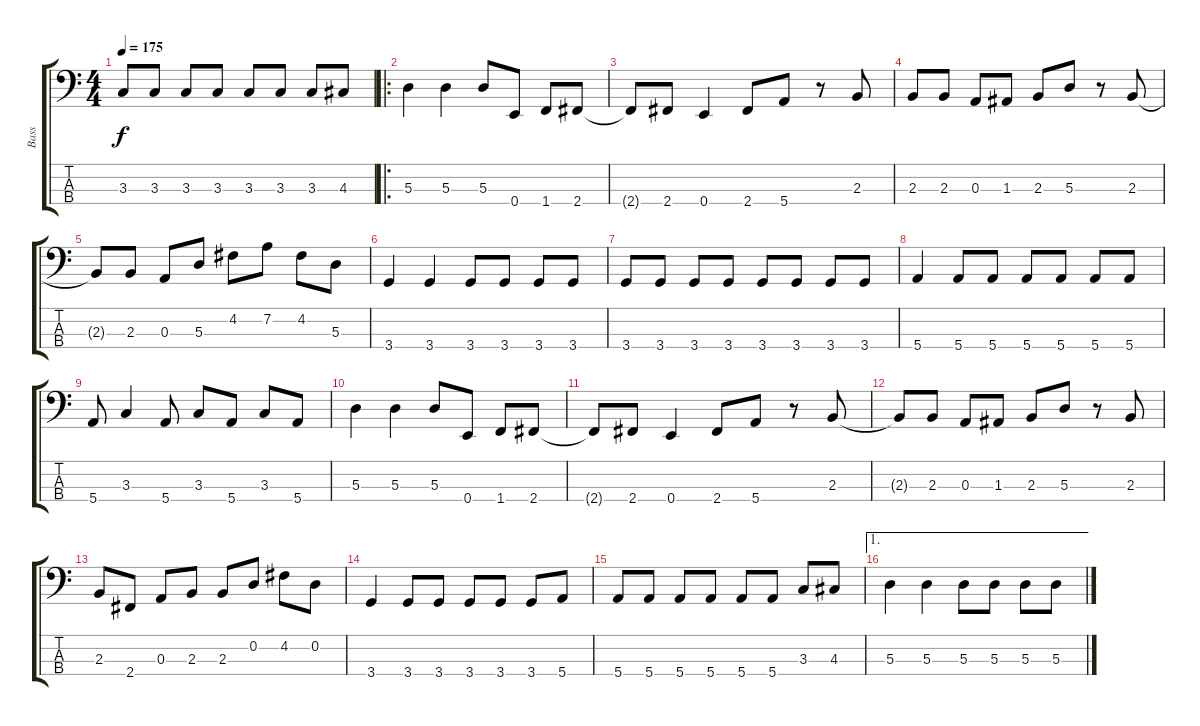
\track ("Bass" "Bass") {instrument electricbasspick}
\staff {score tabs}
\tuning (G2 D2 A1 E1) {hide}
\ts (4 4)
\tempo 175
\clef f4
\ks c
3.3.8{dy f} 3.3.8 3.3.8 3.3.8 3.3.8 3.3.8 3.3.8 4.3.8 |
\ro
5.3.4 5.3.4 5.3.8 0.4.8 1.4.8 2.4.8 |
2.4{t}.8 2.4.8 0.4.4 2.4.8 5.4.8 r.8 2.3.8 |
2.3.8 2.3.8 0.3.8 1.3.8 2.3.8 5.3.8 r.8 2.3.8 |
2.3{t}.8 2.3.8 0.3.8 5.3.8 4.2.8 7.2.8 4.2.8 5.3.8 |
3.4.4 3.4.4 3.4.8 3.4.8 3.4.8 3.4.8 |
3.4.8 3.4.8 3.4.8 3.4.8 3.4.8 3.4.8 3.4.8 3.4.8 |
5.4.4 5.4.8 5.4.8 5.4.8 5.4.8 5.4.8 5.4.8 |
5.4.8 3.3.4 5.4.8 3.3.8 5.4.8 3.3.8 5.4.8 |
5.3.4 5.3.4 5.3.8 0.4.8 1.4.8 2.4.8 |
2.4{t}.8 2.4.8 0.4.4 2.4.8 5.4.8 r.8 2.3.8 |
2.3{t}.8 2.3.8 0.3.8 1.3.8 2.3.8 5.3.8 r.8 2.3.8 |
2.3.8 2.4.8 0.3.8 2.3.8 2.3.8 0.2.8 4.2.8 0.2.8 |
3.4.4 3.4.8 3.4.8 3.4.8 3.4.8 3.4.8 5.4.8 |
5.4.8 5.4.8 5.4.8 5.4.8 5.4.8 5.4.8 3.3.8 4.3.8 |
\ae 1
5.3.4 5.3.4 5.3.8 5.3.8 5.3.8 5.3.8
